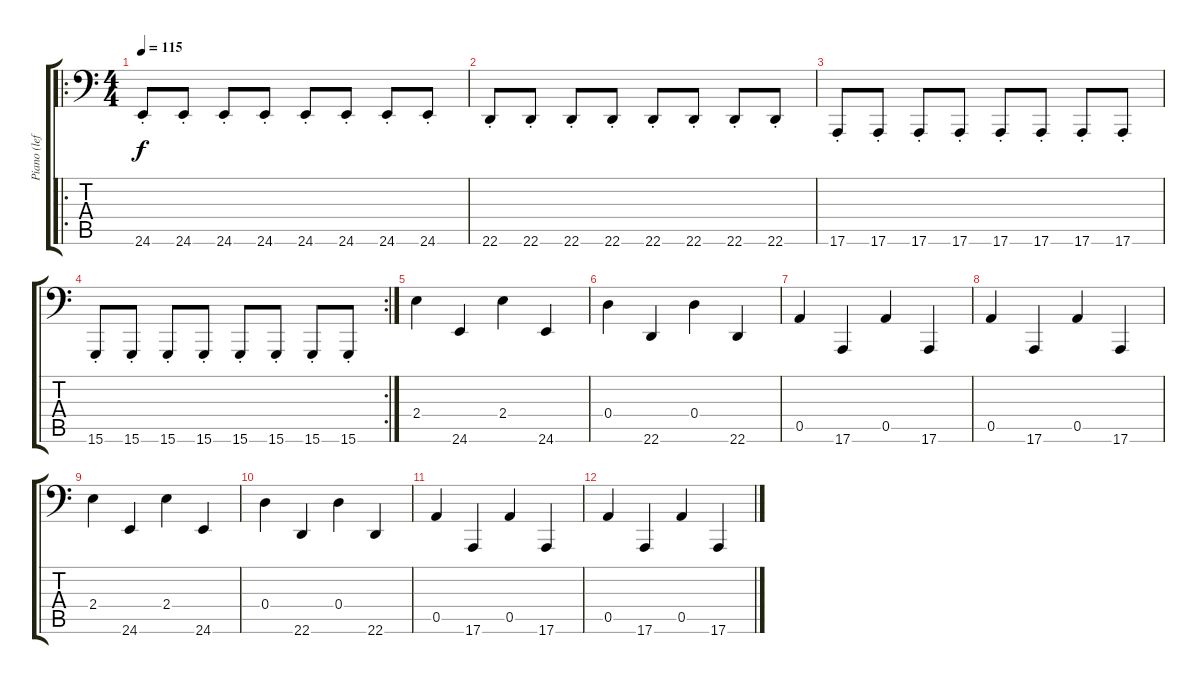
\track ("Piano (left hand)" "Piano (lef") {instrument brightacousticpiano}
\staff {score tabs}
\tuning (E4 B3 G3 D3 A2 E0) {hide}
\ro
\ts (4 4)
\tempo 115
\clef f4
\ks c
24.6{st}.8{dy f} 24.6{st}.8 24.6{st}.8 24.6{st}.8 24.6{st}.8 24.6{st}.8 24.6{st}.8 24.6{st}.8 |
22.6{st}.8 22.6{st}.8 22.6{st}.8 22.6{st}.8 22.6{st}.8 22.6{st}.8 22.6{st}.8 22.6{st}.8 |
17.6{st}.8 17.6{st}.8 17.6{st}.8 17.6{st}.8 17.6{st}.8 17.6{st}.8 17.6{st}.8 17.6{st}.8 |
\rc 2
15.6{st}.8 15.6{st}.8 15.6{st}.8 15.6{st}.8 15.6{st}.8 15.6{st}.8 15.6{st}.8 15.6{st}.8 |
2.4.4 24.6.4 2.4.4 24.6.4 |
0.4.4 22.6.4 0.4.4 22.6.4 |
0.5.4 17.6.4 0.5.4 17.6.4 |
0.5.4 17.6.4 0.5.4 17.6.4 |
2.4.4 24.6.4 2.4.4 24.6.4 |
0.4.4 22.6.4 0.4.4 22.6.4 |
0.5.4 17.6.4 0.5.4 17.6.4 |
0.5.4 17.6.4 0.5.4 17.6.4
